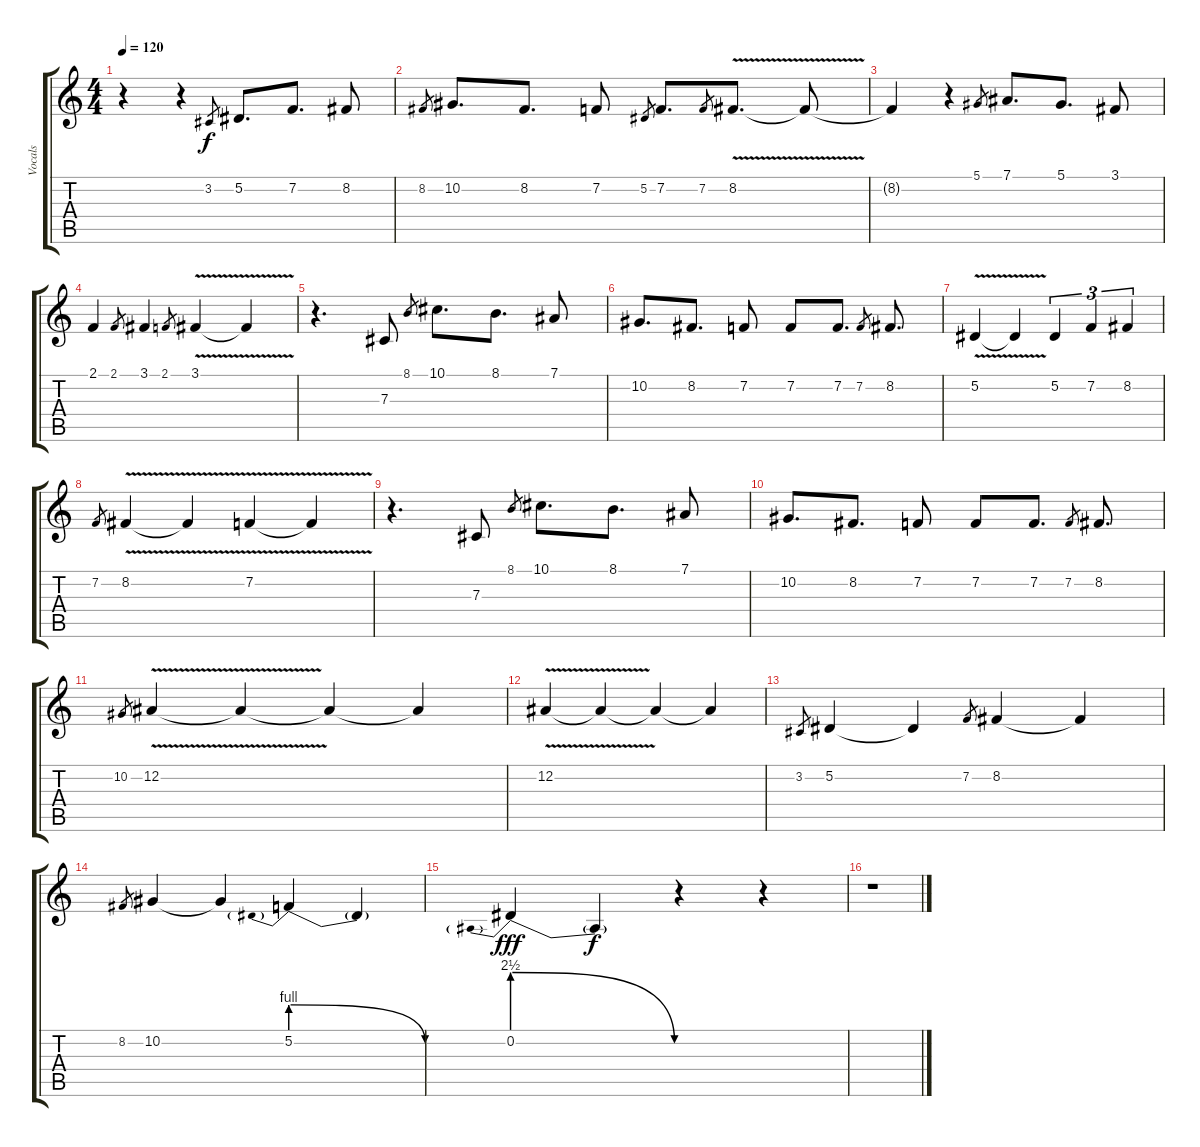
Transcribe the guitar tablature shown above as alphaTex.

\track ("Vocals" "Vocals") {instrument lead2sawtooth}
\staff {score tabs}
\tuning (Eb4 Bb3 Gb3 Db3 Ab2 Eb2) {hide}
\ts (4 4)
\tempo 120
\clef g2
\ks c
r.4{dy f} r.4 3.2.8{gr} 5.2.8{d} 7.2.8{d} 8.2.8 |
8.2.8{gr} 10.2.8{d} 8.2.8{d} 7.2.8 5.2.8{gr} 7.2.8{d} 7.2.8{gr} 8.2{v}.8{d} 8.2{t}.8 |
8.2{t}.4 r.4 5.1.8{gr} 7.1.8{d} 5.1.8{d} 3.1.8 |
2.1.4 2.1.8{gr} 3.1.4 2.1.8{gr} 3.1{v}.4 3.1{t}.4 |
r.4{d} 7.3.8 8.1.8{gr} 10.1.8{d} 8.1.8{d} 7.1.8 |
10.2.8{d} 8.2.8{d} 7.2.8 7.2.8 7.2.8{d} 7.2.8{gr} 8.2.8{d} |
5.2{v}.4 5.2{t}.4 5.2.4{tu (3 2)} 7.2.4{tu (3 2)} 8.2.4{tu (3 2)} |
7.2.8{gr} 8.2{v}.4 8.2{t}.4 7.2{v}.4 7.2{t}.4 |
r.4{d} 7.3.8 8.1.8{gr} 10.1.8{d} 8.1.8{d} 7.1.8 |
10.2.8{d} 8.2.8{d} 7.2.8 7.2.8 7.2.8{d} 7.2.8{gr} 8.2.8{d} |
10.2.8{gr} 12.2{v}.4 12.2{t}.4 12.2{t}.4 12.2{t}.4 |
12.2{v}.4 12.2{t}.4 12.2{t}.4 12.2{t}.4 |
3.2.8{gr} 5.2.4 5.2{t}.4 7.2.8{gr} 8.2.4 8.2{t}.4 |
8.2.8{gr} 10.2.4 10.2{t}.4 5.2{be (prebendrelease 0 4 60 0)}.4 5.2{t}.4 |
0.2{be (prebendrelease 0 10 60 0)}.4{dy fff} 0.2{t}.4{dy f} r.4 r.4 |
r.1
